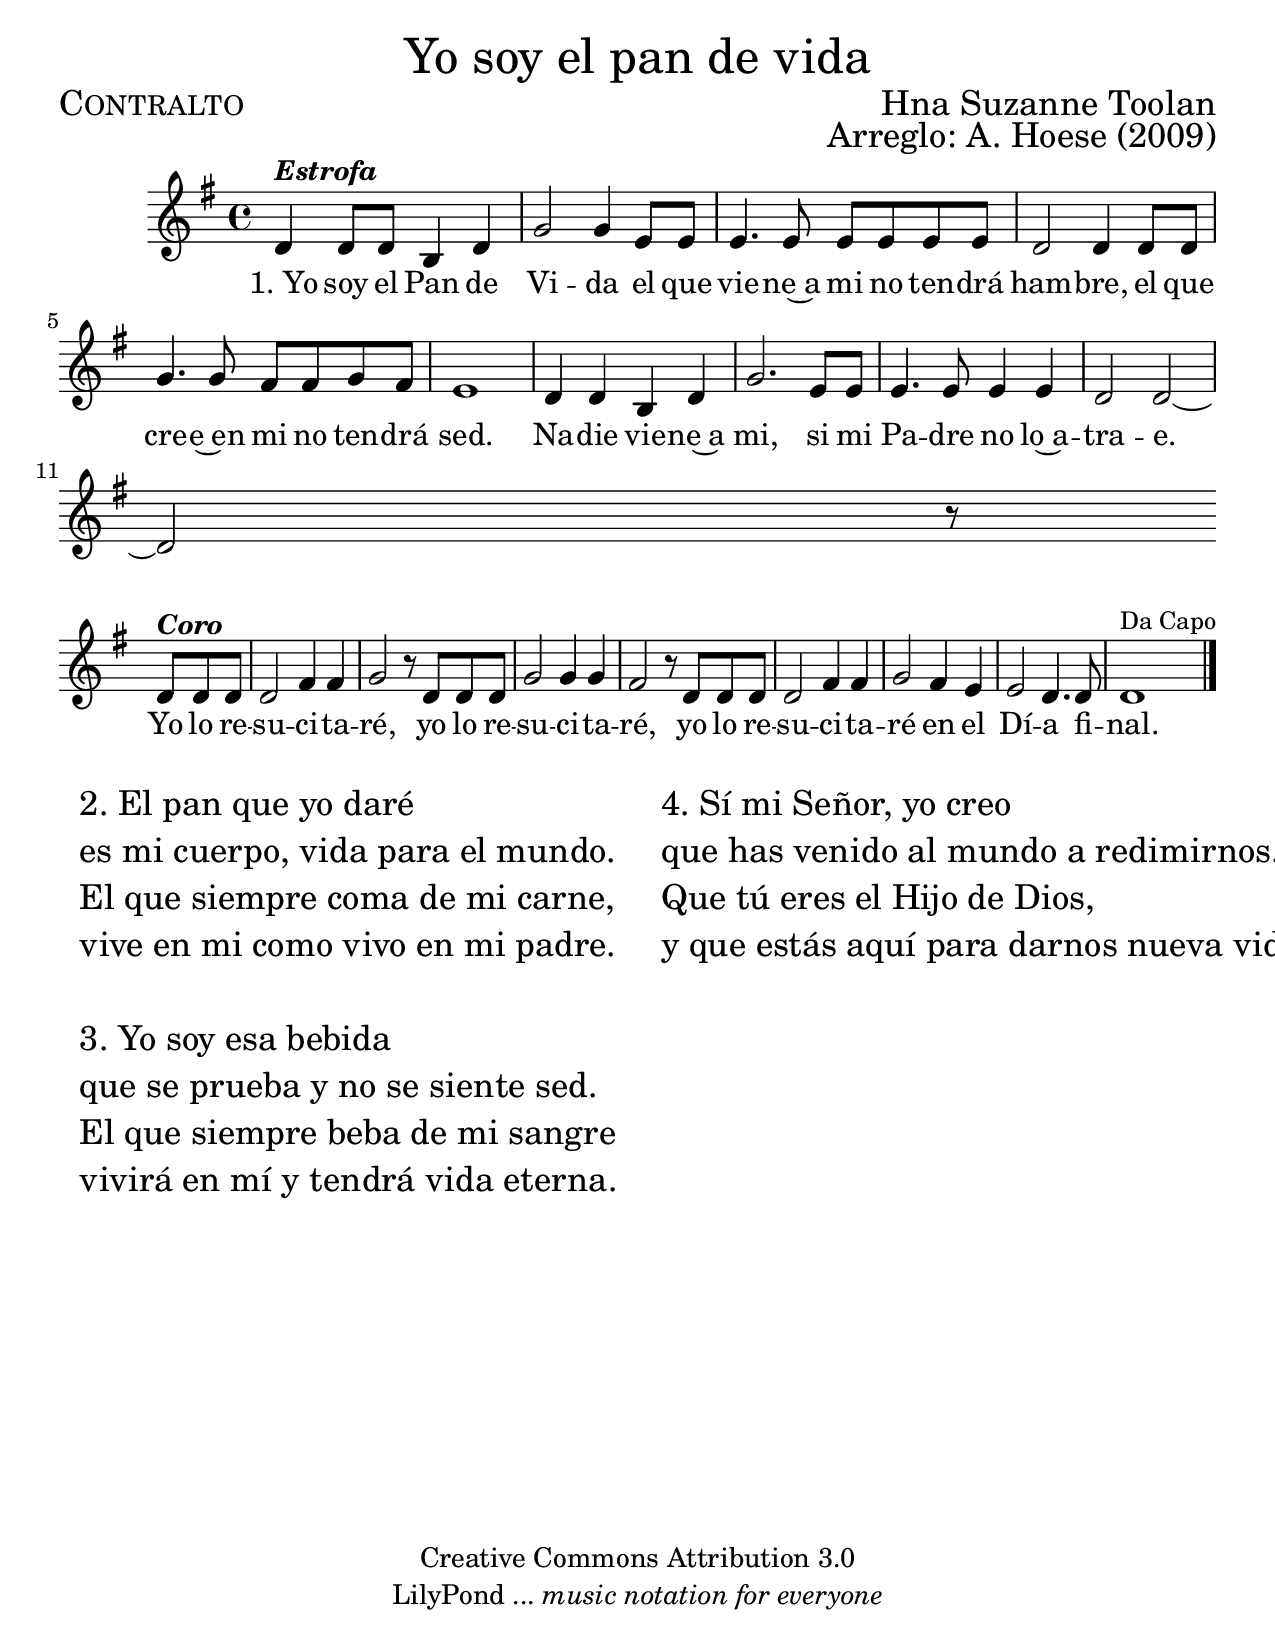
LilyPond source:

% ****************************************************************
%	Aleluya, mujeres santas - Contralto
%	by serach.sam@
% ****************************************************************
\language "espanol"
\version "2.19.49"

\include "melodia.ily"

#(set-global-staff-size 24)

% --- Parametro globales

\markup { \fill-line { \center-column { \fontsize #5 \titulo \fontsize #2 \subtitulo } } }
\markup { \fill-line { \fontsize #2 \smallCaps "Contralto" \fontsize #2 \autor  } }
\markup { \fill-line { " " \fontsize #2 \arreglo } }

\header {
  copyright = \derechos
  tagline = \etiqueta
  breakbefore = ##t
}

% --- Musica

% --- Letra

\score {
  <<
    \new Staff <<
      \new Voice = "voz" << \global \alto >>
      \new Lyrics \lyricsto "voz" \letra
    >>
  >>
  \midi {}
  \layout {}
}

\letras

\paper {
  #(set-paper-size "letter")
}